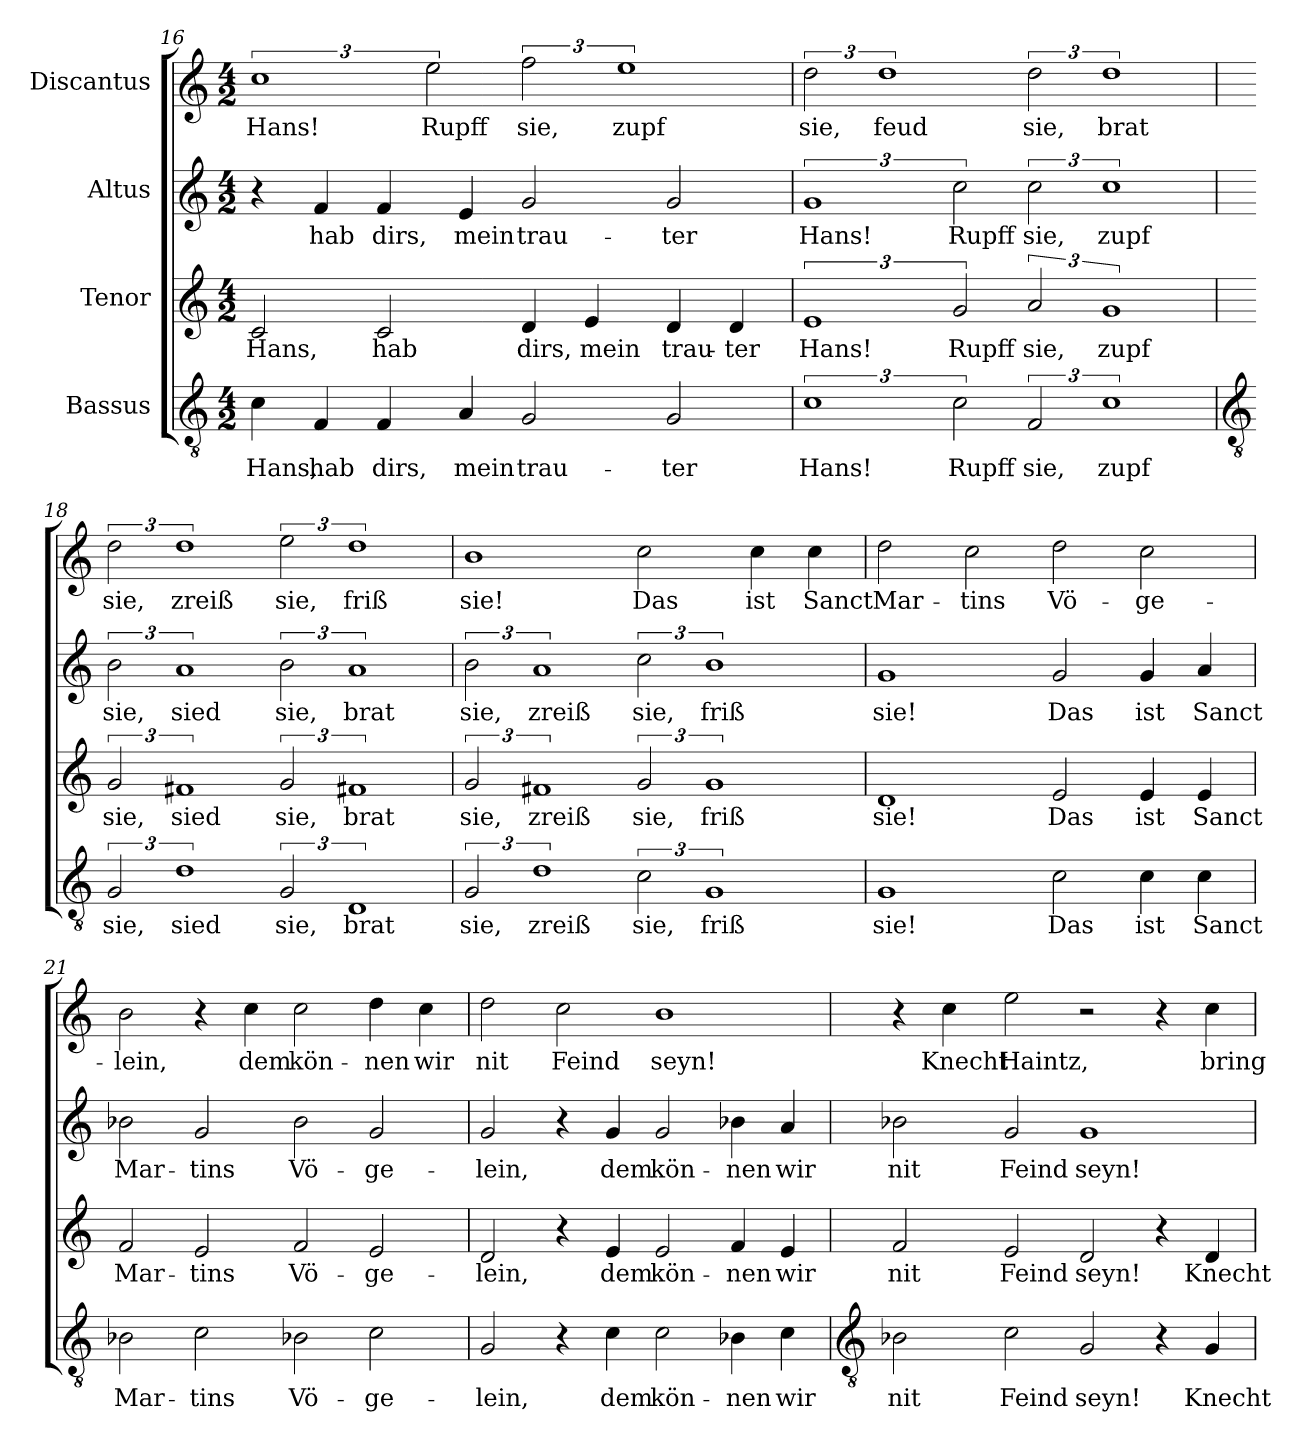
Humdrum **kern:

**kern	**text	**kern	**text	**kern	**text	**kern	**text
*part4	*part4	*part3	*part3	*part2	*part2	*part1	*part1
*staff4	*staff4	*staff3	*staff3	*staff2	*staff2	*staff1	*staff1
*I"Bassus	*	*I"Tenor	*	*I"Altus	*	*I"Discantus	*
*clefGv2	*	*clefG2	*	*clefG2	*	*clefG2	*
*k[]	*	*k[]	*	*k[]	*	*k[]	*
*C:	*	*C:	*	*C:	*	*C:	*
*M4/2	*	*M4/2	*	*M4/2	*	*M4/2	*
=16	=16	=16	=16	=16	=16	=16	=16
!	!LO:LY:b	!	!LO:LY:b	!	!	!	!LO:LY:b
4c	Hans,	2c	Hans,	4r	.	3%2cc	Hans!
!	!LO:LY:b	!	!	!	!LO:LY:b	!	!
4F	hab	.	.	4f	hab	.	.
!	!LO:LY:b	!	!LO:LY:b	!	!LO:LY:b	!	!
4F	dirs,	2c	hab	4f	dirs,	.	.
!	!	!	!	!	!	!	!LO:LY:b
.	.	.	.	.	.	3ee	Rupff
!	!LO:LY:b	!	!	!	!LO:LY:b	!	!
4A	mein	.	.	4e	mein	.	.
!	!LO:LY:b	!	!LO:LY:b	!	!LO:LY:b	!	!LO:LY:b
2G	trau-	4d	dirs,	2g	trau-	3ff	sie,
!	!	!	!LO:LY:b	!	!	!	!
.	.	4e	mein	.	.	.	.
!	!	!	!	!	!	!	!LO:LY:b
.	.	.	.	.	.	3%2ee	zupf
!	!LO:LY:b	!	!LO:LY:b	!	!LO:LY:b	!	!
2G	-ter	4d	trau-	2g	-ter	.	.
!	!	!	!LO:LY:b	!	!	!	!
.	.	4d	-ter	.	.	.	.
!!LO:LB:g=z
=17	=17	=17	=17	=17	=17	=17	=17
!	!LO:LY:b	!	!LO:LY:b	!	!LO:LY:b	!	!LO:LY:b
3%2c	Hans!	3%2e	Hans!	3%2g	Hans!	3dd	sie,
!	!	!	!	!	!	!	!LO:LY:b
.	.	.	.	.	.	3%2dd	feud
!	!LO:LY:b	!	!LO:LY:b	!	!LO:LY:b	!	!
3c	Rupff	3g	Rupff	3cc	Rupff	.	.
!	!LO:LY:b	!	!LO:LY:b	!	!LO:LY:b	!	!LO:LY:b
3F	sie,	3a	sie,	3cc	sie,	3dd	sie,
!	!LO:LY:b	!	!LO:LY:b	!	!LO:LY:b	!	!LO:LY:b
3%2c	zupf	3%2g	zupf	3%2cc	zupf	3%2dd	brat
!!LO:LB:g=z
=18	=18	=18	=18	=18	=18	=18	=18
*clefGv2	*	*	*	*	*	*	*
!	!LO:LY:b	!	!LO:LY:b	!	!LO:LY:b	!	!LO:LY:b
3G	sie,	3g	sie,	3b	sie,	3dd	sie,
!	!LO:LY:b	!	!LO:LY:b	!	!LO:LY:b	!	!LO:LY:b
3%2d	sied	3%2f#X	sied	3%2a	sied	3%2dd	zreiß
!	!LO:LY:b	!	!LO:LY:b	!	!LO:LY:b	!	!LO:LY:b
3G	sie,	3g	sie,	3b	sie,	3ee	sie,
!	!LO:LY:b	!	!LO:LY:b	!	!LO:LY:b	!	!LO:LY:b
3%2D	brat	3%2f#X	brat	3%2a	brat	3%2dd	friß
=19	=19	=19	=19	=19	=19	=19	=19
!	!LO:LY:b	!	!LO:LY:b	!	!LO:LY:b	!	!LO:LY:b
3G	sie,	3g	sie,	3b	sie,	1b	sie!
!	!LO:LY:b	!	!LO:LY:b	!	!LO:LY:b	!	!
3%2d	zreiß	3%2f#X	zreiß	3%2a	zreiß	.	.
!	!LO:LY:b	!	!LO:LY:b	!	!LO:LY:b	!	!LO:LY:b
3c	sie,	3g	sie,	3cc	sie,	2cc	Das
!	!LO:LY:b	!	!LO:LY:b	!	!LO:LY:b	!	!
3%2G	friß	3%2g	friß	3%2b	friß	.	.
!	!	!	!	!	!	!	!LO:LY:b
.	.	.	.	.	.	4cc	ist
!	!	!	!	!	!	!	!LO:LY:b
.	.	.	.	.	.	4cc	Sanct
=20	=20	=20	=20	=20	=20	=20	=20
!	!LO:LY:b	!	!LO:LY:b	!	!LO:LY:b	!	!LO:LY:b
1G	sie!	1d	sie!	1g	sie!	2dd	Mar-
!	!	!	!	!	!	!	!LO:LY:b
.	.	.	.	.	.	2cc	-tins
!	!LO:LY:b	!	!LO:LY:b	!	!LO:LY:b	!	!LO:LY:b
2c	Das	2e	Das	2g	Das	2dd	Vö-
!	!LO:LY:b	!	!LO:LY:b	!	!LO:LY:b	!	!LO:LY:b
4c	ist	4e	ist	4g	ist	2cc	-ge-
!	!LO:LY:b	!	!LO:LY:b	!	!LO:LY:b	!	!
4c	Sanct	4e	Sanct	4a	Sanct	.	.
=21	=21	=21	=21	=21	=21	=21	=21
!	!LO:LY:b	!	!LO:LY:b	!	!LO:LY:b	!	!LO:LY:b
2B-X	Mar-	2f	Mar-	2b-X	Mar-	2b	-lein,
!	!LO:LY:b	!	!LO:LY:b	!	!LO:LY:b	!	!
2c	-tins	2e	-tins	2g	-tins	4r	.
!	!	!	!	!	!	!	!LO:LY:b
.	.	.	.	.	.	4cc	dem
!	!LO:LY:b	!	!LO:LY:b	!	!LO:LY:b	!	!LO:LY:b
2B-X	Vö-	2f	Vö-	2b-	Vö-	2cc	kön-
!	!LO:LY:b	!	!LO:LY:b	!	!LO:LY:b	!	!LO:LY:b
2c	-ge-	2e	-ge-	2g	-ge-	4dd	-nen
!	!	!	!	!	!	!	!LO:LY:b
.	.	.	.	.	.	4cc	wir
!!LO:LB:g=z
=22	=22	=22	=22	=22	=22	=22	=22
!	!LO:LY:b	!	!LO:LY:b	!	!LO:LY:b	!	!LO:LY:b
2G	-lein,	2d	-lein,	2g	-lein,	2dd	nit
!	!	!	!	!	!	!	!LO:LY:b
4r	.	4r	.	4r	.	2cc	Feind
!	!LO:LY:b	!	!LO:LY:b	!	!LO:LY:b	!	!
4c	dem	4e	dem	4g	dem	.	.
!	!LO:LY:b	!	!LO:LY:b	!	!LO:LY:b	!	!LO:LY:b
2c	kön-	2e	kön-	2g	kön-	1b	seyn!
!	!LO:LY:b	!	!LO:LY:b	!	!LO:LY:b	!	!
4B-X	-nen	4f	-nen	4b-X	-nen	.	.
!	!LO:LY:b	!	!LO:LY:b	!	!LO:LY:b	!	!
4c	wir	4e	wir	4a	wir	.	.
!!LO:LB:g=z
=23	=23	=23	=23	=23	=23	=23	=23
*clefGv2	*	*	*	*	*	*	*
!	!LO:LY:b	!	!LO:LY:b	!	!LO:LY:b	!	!
2B-X	nit	2f	nit	2b-X	nit	4r	.
!	!	!	!	!	!	!	!LO:LY:b
.	.	.	.	.	.	4cc	Knecht
!	!LO:LY:b	!	!LO:LY:b	!	!LO:LY:b	!	!LO:LY:b
2c	Feind	2e	Feind	2g	Feind	2ee	Haintz,
!	!LO:LY:b	!	!LO:LY:b	!	!LO:LY:b	!	!
2G	seyn!	2d	seyn!	1g	seyn!	2r	.
4r	.	4r	.	.	.	4r	.
!	!LO:LY:b	!	!LO:LY:b	!	!	!	!LO:LY:b
4G	Knecht	4d	Knecht	.	.	4cc	bring
=	=	=	=	=	=	=	=
*-	*-	*-	*-	*-	*-	*-	*-
